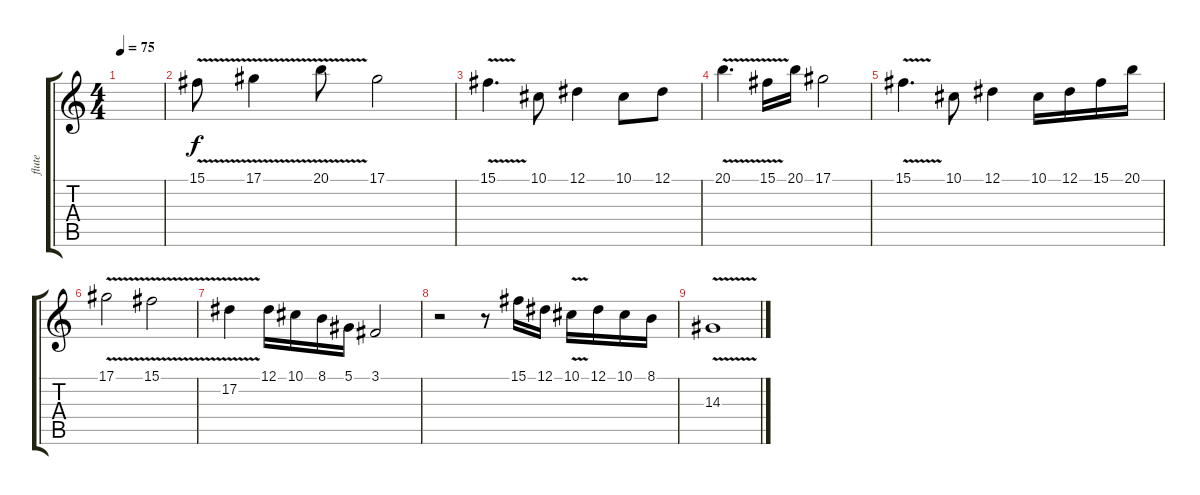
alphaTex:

\track ("flute" "flute") {instrument flute}
\staff {score tabs}
\tuning (Eb4 Bb3 Gb3 Db3 Ab2 Eb2) {hide}
\ts (4 4)
\tempo 75
\clef g2
\ks c
|
15.1{v}.8 17.1{v}.4 20.1{v}.8 17.1.2 |
15.1{v}.4{d} 10.1.8 12.1.4 10.1.8 12.1.8 |
20.1{v}.4{d} 15.1{v}.16 20.1.16 17.1.2 |
15.1{v}.4{d} 10.1.8 12.1.4 10.1.16 12.1.16 15.1.16 20.1.16 |
17.1{v}.2 15.1{v}.2 |
17.2{v}.4 12.1.16 10.1.16 8.1.16 5.1.16 3.1.2 |
r.2 r.8 15.1.16 12.1.16 10.1{v}.16 12.1.16 10.1.16 8.1.16 |
14.3{v}.1
